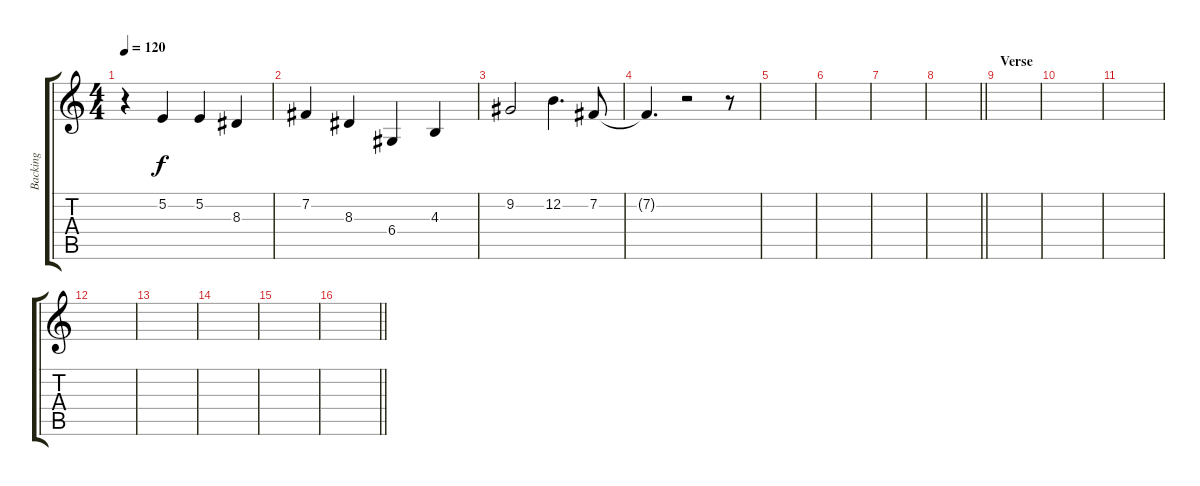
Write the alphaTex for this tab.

\track ("Backing" "Backing") {instrument choiraahs}
\staff {score tabs}
\tuning (E4 B3 G3 D3 A2 E2) {hide}
\ts (4 4)
\tempo 120
\clef g2
\ks c
r.4{dy f} 5.2.4 5.2.4 8.3.4 |
7.2.4 8.3.4 6.4.4 4.3.4 |
9.2.2 12.2.4{d} 7.2.8 |
7.2{t}.4{d} r.2 r.8 |
|
|
|
\barLineRight lightlight
|
\section ("" "Verse")
|
|
|
|
|
|
|
\barLineRight lightlight
